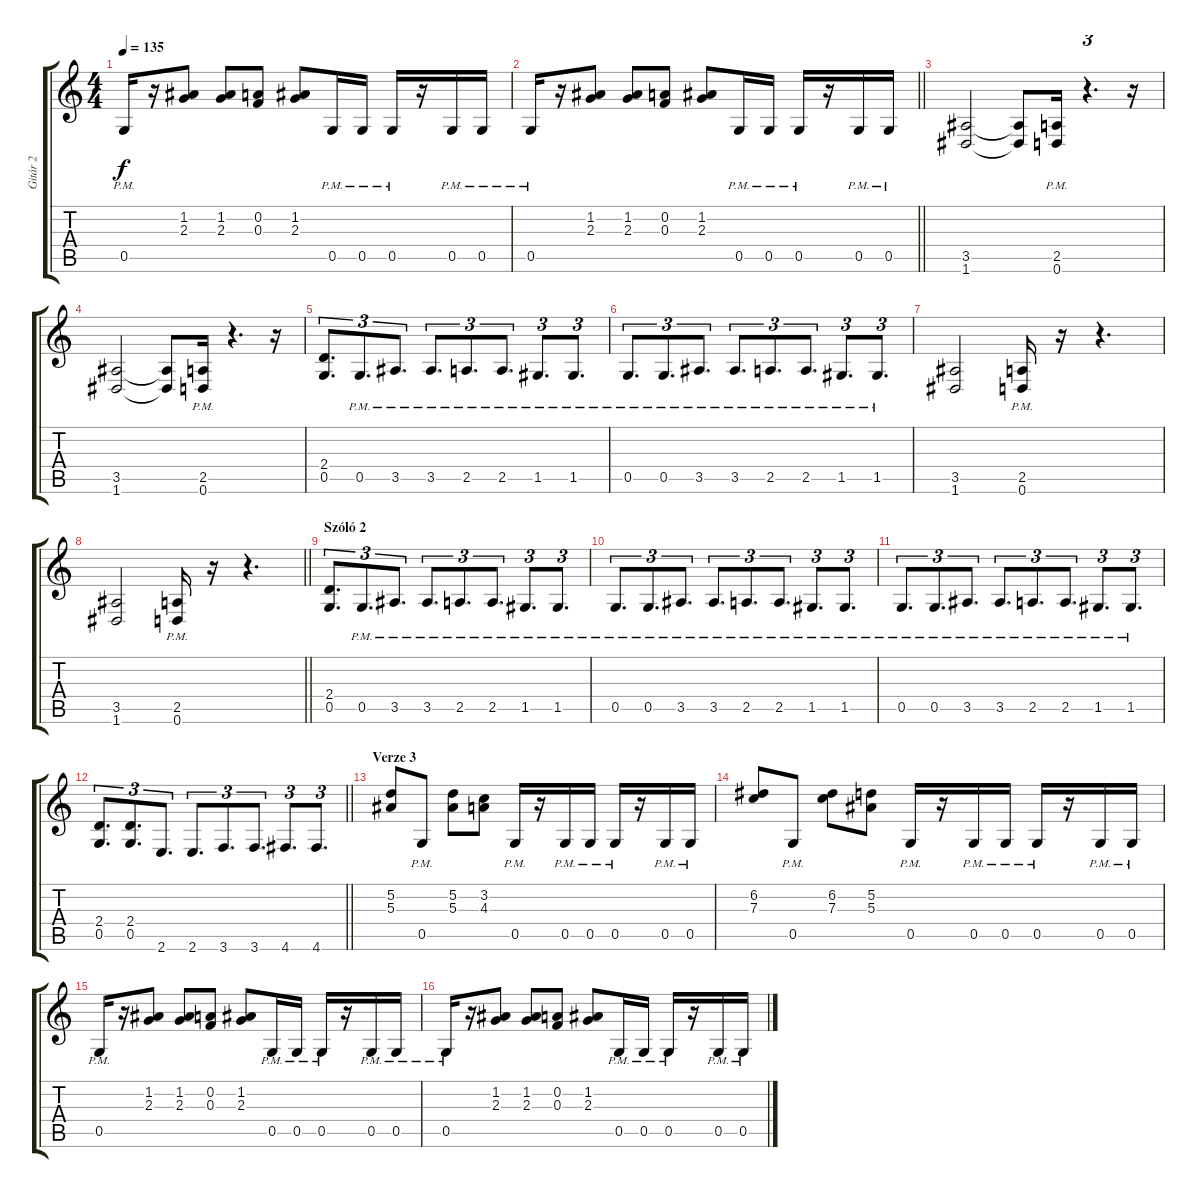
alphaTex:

\track ("Gitár 2" "Gitár 2") {instrument overdrivenguitar}
\staff {score tabs}
\tuning (D4 A3 F3 C3 G2 D2) {hide}
\ts (4 4)
\tempo 135
\clef g2
\ks c
0.5{pm}.16{dy f} r.16 (1.2 2.3).8 (1.2 2.3).8 (0.2 0.3).8 (1.2 2.3).8 0.5{pm}.16 0.5{pm}.16 0.5{pm}.16 r.16 0.5{pm}.16 0.5{pm}.16 |
\barLineRight lightlight
0.5{pm}.16 r.16 (1.2 2.3).8 (1.2 2.3).8 (0.2 0.3).8 (1.2 2.3).8 0.5{pm}.16 0.5{pm}.16 0.5{pm}.16 r.16 0.5{pm}.16 0.5{pm}.16 |
(3.5 1.6).2 (3.5{t} 1.6{t}).8 (2.5{pm} 0.6{pm}).16 r.4{d tu (3 2)} r.16 |
(3.5 1.6).2 (3.5{t} 1.6{t}).8 (2.5{pm} 0.6{pm}).16 r.4{d tu (3 2)} r.16 |
(2.4 0.5).8{d tu (3 2)} 0.5{pm}.8{d tu (3 2)} 3.5{pm}.8{d tu (3 2)} 3.5{pm}.8{d tu (3 2)} 2.5{pm}.8{d tu (3 2)} 2.5{pm}.8{d tu (3 2)} 1.5{pm}.8{d tu (3 2)} 1.5{pm}.8{d tu (3 2)} |
0.5{pm}.8{d tu (3 2)} 0.5{pm}.8{d tu (3 2)} 3.5{pm}.8{d tu (3 2)} 3.5{pm}.8{d tu (3 2)} 2.5{pm}.8{d tu (3 2)} 2.5{pm}.8{d tu (3 2)} 1.5{pm}.8{d tu (3 2)} 1.5{pm}.8{d tu (3 2)} |
(3.5 1.6).2 (2.5{pm} 0.6{pm}).16 r.16 r.4{d} |
\barLineRight lightlight
(3.5 1.6).2 (2.5{pm} 0.6{pm}).16 r.16 r.4{d} |
\section ("" "Szóló 2")
(2.4 0.5).8{d tu (3 2)} 0.5{pm}.8{d tu (3 2)} 3.5{pm}.8{d tu (3 2)} 3.5{pm}.8{d tu (3 2)} 2.5{pm}.8{d tu (3 2)} 2.5{pm}.8{d tu (3 2)} 1.5{pm}.8{d tu (3 2)} 1.5{pm}.8{d tu (3 2)} |
0.5{pm}.8{d tu (3 2)} 0.5{pm}.8{d tu (3 2)} 3.5{pm}.8{d tu (3 2)} 3.5{pm}.8{d tu (3 2)} 2.5{pm}.8{d tu (3 2)} 2.5{pm}.8{d tu (3 2)} 1.5{pm}.8{d tu (3 2)} 1.5{pm}.8{d tu (3 2)} |
0.5{pm}.8{d tu (3 2)} 0.5{pm}.8{d tu (3 2)} 3.5{pm}.8{d tu (3 2)} 3.5{pm}.8{d tu (3 2)} 2.5{pm}.8{d tu (3 2)} 2.5{pm}.8{d tu (3 2)} 1.5{pm}.8{d tu (3 2)} 1.5{pm}.8{d tu (3 2)} |
\barLineRight lightlight
(2.4 0.5).8{d tu (3 2)} (2.4 0.5).8{d tu (3 2)} 2.6.8{d tu (3 2)} 2.6.8{d tu (3 2)} 3.6.8{d tu (3 2)} 3.6.8{d tu (3 2)} 4.6.8{d tu (3 2)} 4.6.8{d tu (3 2)} |
\section ("" "Verze 3")
(5.2 5.3).8 0.5{pm}.8 (5.2 5.3).8 (3.2 4.3).8 0.5{pm}.16 r.16 0.5{pm}.16 0.5{pm}.16 0.5{pm}.16 r.16 0.5{pm}.16 0.5{pm}.16 |
(6.2 7.3).8 0.5{pm}.8 (6.2 7.3).8 (5.2 5.3).8 0.5{pm}.16 r.16 0.5{pm}.16 0.5{pm}.16 0.5{pm}.16 r.16 0.5{pm}.16 0.5{pm}.16 |
0.5{pm}.16 r.16 (1.2 2.3).8 (1.2 2.3).8 (0.2 0.3).8 (1.2 2.3).8 0.5{pm}.16 0.5{pm}.16 0.5{pm}.16 r.16 0.5{pm}.16 0.5{pm}.16 |
0.5{pm}.16 r.16 (1.2 2.3).8 (1.2 2.3).8 (0.2 0.3).8 (1.2 2.3).8 0.5{pm}.16 0.5{pm}.16 0.5{pm}.16 r.16 0.5{pm}.16 0.5{pm}.16
